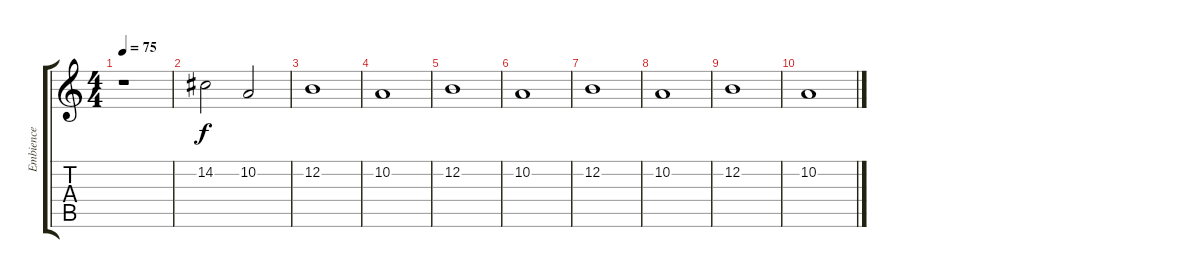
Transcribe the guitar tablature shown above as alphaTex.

\track ("Embience" "Embience") {instrument pad7halo}
\staff {score tabs}
\tuning (E4 B3 G3 D3 A2 E2) {hide}
\ts (4 4)
\tempo 75
\clef g2
\ks c
r.1{dy f} |
14.2.2 10.2.2 |
12.2.1 |
10.2.1 |
12.2.1 |
10.2.1 |
12.2.1 |
10.2.1 |
12.2.1 |
10.2.1
